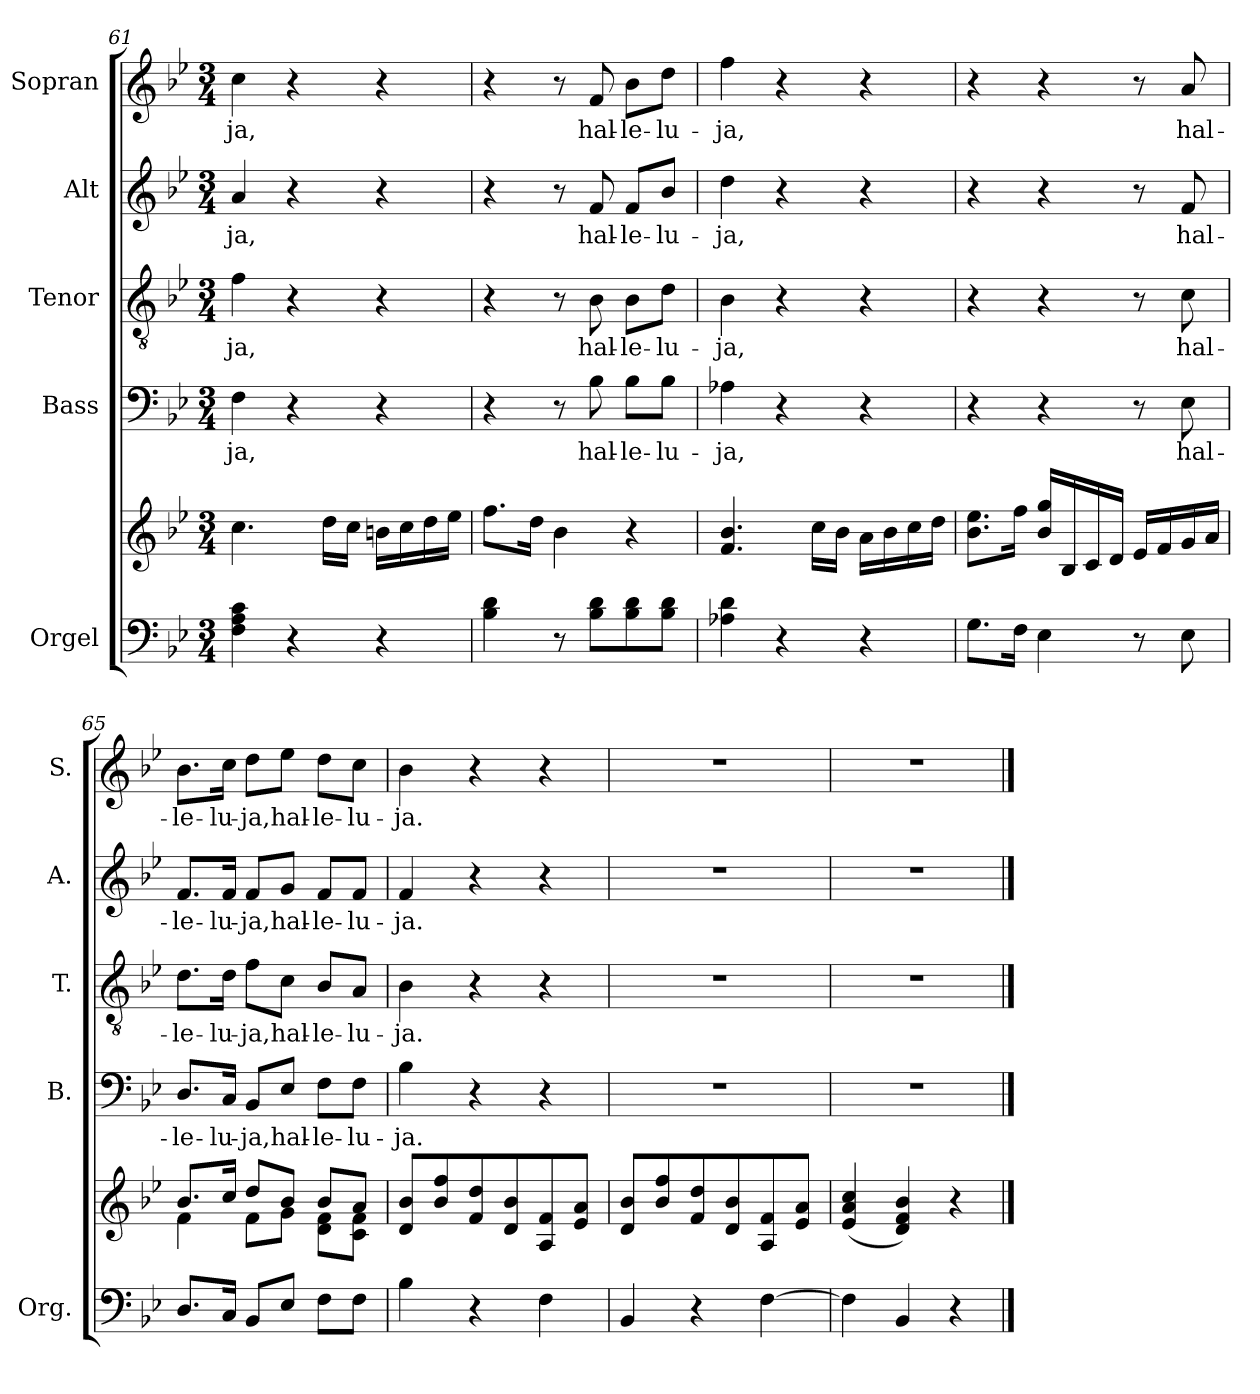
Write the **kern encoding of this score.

**kern	**kern	**kern	**text	**kern	**text	**kern	**text	**kern	**text
*part5	*part5	*part4	*part4	*part3	*part3	*part2	*part2	*part1	*part1
*staff6	*staff5	*staff4	*staff4	*staff3	*staff3	*staff2	*staff2	*staff1	*staff1
*I"Orgel	*	*I"Bass	*	*I"Tenor	*	*I"Alt	*	*I"Sopran	*
*I'Org.	*	*I'B.	*	*I'T.	*	*I'A.	*	*I'S.	*
*clefF4	*clefG2	*clefF4	*	*clefGv2	*	*clefG2	*	*clefG2	*
*k[b-e-]	*k[b-e-]	*k[b-e-]	*	*k[b-e-]	*	*k[b-e-]	*	*k[b-e-]	*
*B-:	*B-:	*B-:	*	*B-:	*	*B-:	*	*B-:	*
*M3/4	*M3/4	*M3/4	*	*M3/4	*	*M3/4	*	*M3/4	*
=61	=61	=61	=61	=61	=61	=61	=61	=61	=61
!	!	!	!LO:LY:b	!	!LO:LY:b	!	!LO:LY:b	!	!LO:LY:b
4F\ 4A\ 4c\	4.cc\	4F\	-ja,	4f\	-ja,	4a/	-ja,	4cc\	-ja,
4r	.	4r	.	4r	.	4r	.	4r	.
.	16dd\LL	.	.	.	.	.	.	.	.
.	16cc\JJ	.	.	.	.	.	.	.	.
4r	16bn\LL	4r	.	4r	.	4r	.	4r	.
.	16cc\	.	.	.	.	.	.	.	.
.	16dd\	.	.	.	.	.	.	.	.
.	16ee-\JJ	.	.	.	.	.	.	.	.
!!LO:LB:g=z
=62	=62	=62	=62	=62	=62	=62	=62	=62	=62
4B-\ 4d\	8.ff\L	4r	.	4r	.	4r	.	4r	.
.	16dd\Jk	.	.	.	.	.	.	.	.
8r	4b-\	8r	.	8r	.	8r	.	8r	.
!	!	!	!LO:LY:b	!	!LO:LY:b	!	!LO:LY:b	!	!LO:LY:b
8B-\ 8d\L	.	8B-\	hal-	8B-\	hal-	8f/	hal-	8f/	hal-
!	!	!	!LO:LY:b	!	!LO:LY:b	!	!LO:LY:b	!	!LO:LY:b
8B-\ 8d\	4r	8B-\L	-le-	8B-\L	-le-	8f/L	-le-	8b-\L	-le-
!	!	!	!LO:LY:b	!	!LO:LY:b	!	!LO:LY:b	!	!LO:LY:b
8B-\ 8d\J	.	8B-\J	-lu-	8d\J	-lu-	8b-/J	-lu-	8dd\J	-lu-
=63	=63	=63	=63	=63	=63	=63	=63	=63	=63
!	!	!	!LO:LY:b	!	!LO:LY:b	!	!LO:LY:b	!	!LO:LY:b
4A-X\ 4d\	4.f/ 4.b-/	4A-X\	-ja,	4B-\	-ja,	4dd\	-ja,	4ff\	-ja,
4r	.	4r	.	4r	.	4r	.	4r	.
.	16cc\LL	.	.	.	.	.	.	.	.
.	16b-\JJ	.	.	.	.	.	.	.	.
4r	16a\LL	4r	.	4r	.	4r	.	4r	.
.	16b-\	.	.	.	.	.	.	.	.
.	16cc\	.	.	.	.	.	.	.	.
.	16dd\JJ	.	.	.	.	.	.	.	.
=64	=64	=64	=64	=64	=64	=64	=64	=64	=64
8.G\L	8.b-\ 8.ee-\L	4r	.	4r	.	4r	.	4r	.
16F\Jk	16ff\Jk	.	.	.	.	.	.	.	.
4E-\	16b-/ 16gg/LL	4r	.	4r	.	4r	.	4r	.
.	16B-/	.	.	.	.	.	.	.	.
.	16c/	.	.	.	.	.	.	.	.
.	16d/JJ	.	.	.	.	.	.	.	.
8r	16e-/LL	8r	.	8r	.	8r	.	8r	.
.	16f/	.	.	.	.	.	.	.	.
!	!	!	!LO:LY:b	!	!LO:LY:b	!	!LO:LY:b	!	!LO:LY:b
8E-\	16g/	8E-\	hal-	8c\	hal-	8f/	hal-	8a/	hal-
.	16a/JJ	.	.	.	.	.	.	.	.
=65	=65	=65	=65	=65	=65	=65	=65	=65	=65
*	*^	*	*	*	*	*	*	*	*
!	!	!	!	!LO:LY:b	!	!LO:LY:b	!	!LO:LY:b	!	!LO:LY:b
8.D/L	8.b-/L	4f\	8.D/L	-le-	8.d\L	-le-	8.f/L	-le-	8.b-\L	-le-
!	!	!	!	!LO:LY:b	!	!LO:LY:b	!	!LO:LY:b	!	!LO:LY:b
16C/Jk	16cc/Jk	.	16C/Jk	-lu-	16d\Jk	-lu-	16f/Jk	-lu-	16cc\Jk	-lu-
!	!	!	!	!LO:LY:b	!	!LO:LY:b	!	!LO:LY:b	!	!LO:LY:b
8BB-/L	8dd/L	8f\L	8BB-/L	-ja,	8f\L	-ja,	8f/L	-ja,	8dd\L	-ja,
!	!	!	!	!LO:LY:b	!	!LO:LY:b	!	!LO:LY:b	!	!LO:LY:b
8E-/J	8b-/J	8g\J	8E-/J	hal-	8c\J	hal-	8g/J	hal-	8ee-\J	hal-
!	!	!	!	!LO:LY:b	!	!LO:LY:b	!	!LO:LY:b	!	!LO:LY:b
8F\L	8b-/L	8d\ 8f\L	8F\L	-le-	8B-/L	-le-	8f/L	-le-	8dd\L	-le-
!	!	!	!	!LO:LY:b	!	!LO:LY:b	!	!LO:LY:b	!	!LO:LY:b
8F\J	8a/J	8c\ 8f\J	8F\J	-lu-	8A/J	-lu-	8f/J	-lu-	8cc\J	-lu-
=66	=66	=66	=66	=66	=66	=66	=66	=66	=66	=66
!	!	!	!	!LO:LY:b	!	!LO:LY:b	!	!LO:LY:b	!	!LO:LY:b
*	*v	*v	*	*	*	*	*	*	*	*
4B-\	8d/ 8b-/L	4B-\	-ja.	4B-\	-ja.	4f/	-ja.	4b-\	-ja.
.	8b-/ 8ff/	.	.	.	.	.	.	.	.
4r	8f/ 8dd/	4r	.	4r	.	4r	.	4r	.
.	8d/ 8b-/	.	.	.	.	.	.	.	.
4F\	8A/ 8f/	4r	.	4r	.	4r	.	4r	.
.	8e-/ 8a/J	.	.	.	.	.	.	.	.
=67	=67	=67	=67	=67	=67	=67	=67	=67	=67
4BB-/	8d/ 8b-/L	2.r	.	2.r	.	2.r	.	2.r	.
.	8b-/ 8ff/	.	.	.	.	.	.	.	.
4r	8f/ 8dd/	.	.	.	.	.	.	.	.
.	8d/ 8b-/	.	.	.	.	.	.	.	.
[4F\	8A/ 8f/	.	.	.	.	.	.	.	.
.	8e-/ 8a/J	.	.	.	.	.	.	.	.
=68	=68	=68	=68	=68	=68	=68	=68	=68	=68
4F\]	(<4e-/ 4a/ 4cc/	2.r	.	2.r	.	2.r	.	2.r	.
4BB-/	4d/ 4f/ 4b-/)	.	.	.	.	.	.	.	.
4r	4r	.	.	.	.	.	.	.	.
==	==	==	==	==	==	==	==	==	==
*-	*-	*-	*-	*-	*-	*-	*-	*-	*-
